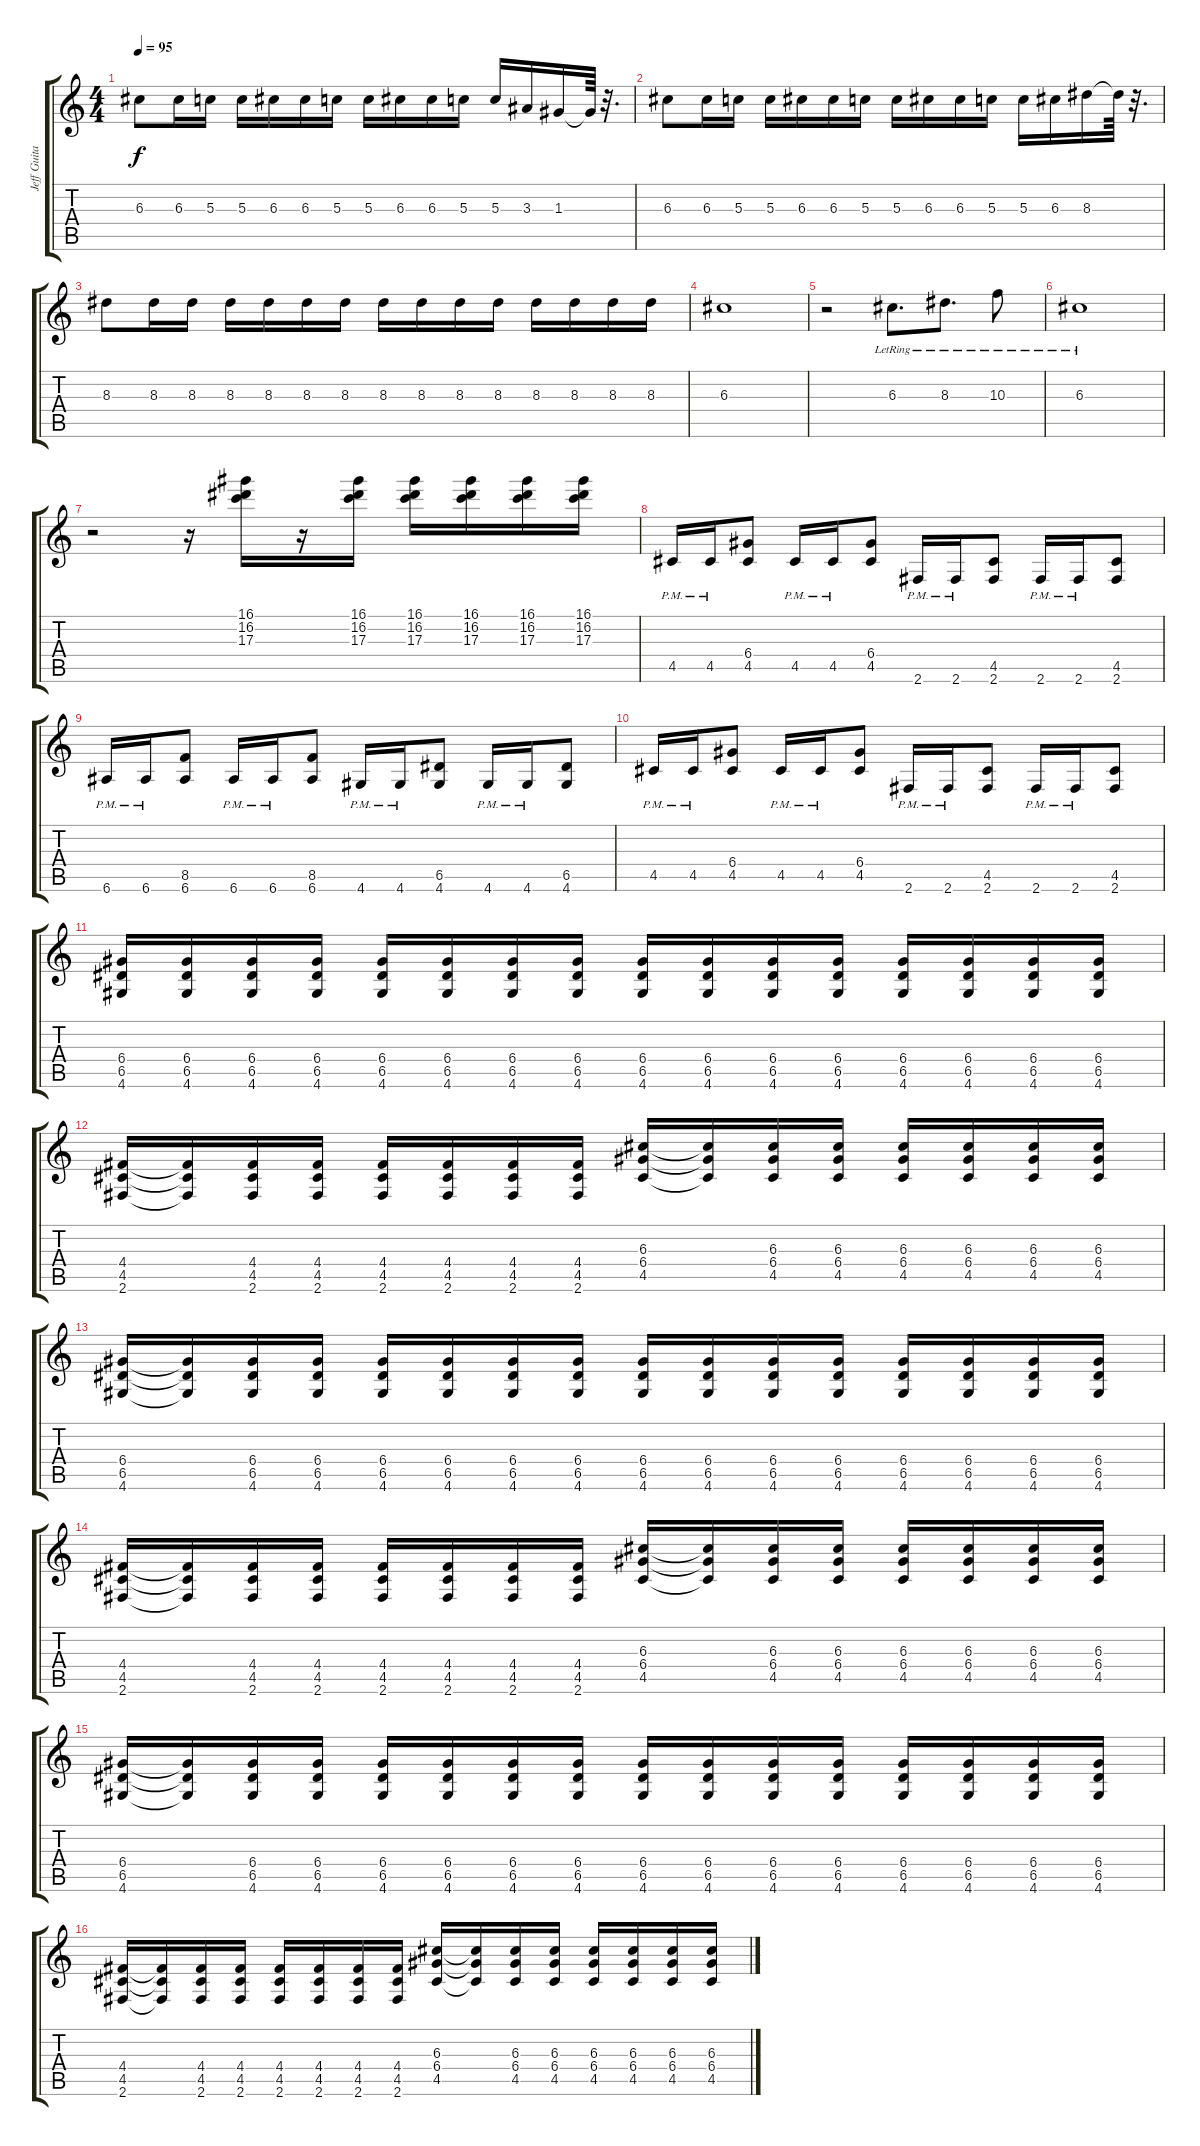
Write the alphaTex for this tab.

\track ("Jeff Guitarra 1" "Jeff Guita") {instrument overdrivenguitar}
\staff {score tabs}
\tuning (E4 B3 G3 D3 A2 E2) {hide}
\ts (4 4)
\tempo 95
\clef g2
\ks c
6.3.8{dy f} 6.3.16 5.3.16 5.3.16 6.3.16 6.3.16 5.3.16 5.3.16 6.3.16 6.3.16 5.3.16 5.3.16 3.3.16 1.3.16 1.3{t}.64 r.32{d} |
6.3.8 6.3.16 5.3.16 5.3.16 6.3.16 6.3.16 5.3.16 5.3.16 6.3.16 6.3.16 5.3.16 5.3.16 6.3.16 8.3.16 8.3{t}.64 r.32{d} |
8.3.8 8.3.16 8.3.16 8.3.16 8.3.16 8.3.16 8.3.16 8.3.16 8.3.16 8.3.16 8.3.16 8.3.16 8.3.16 8.3.16 8.3.16 |
6.3.1{volume 9} |
r.2 6.3{lr}.8{d} 8.3{lr}.8{d} 10.3{lr}.8 |
6.3{lr}.1 |
r.2{volume 16} r.16 (16.1 16.2 17.3).16 r.16 (16.1 16.2 17.3).16 (16.1 16.2 17.3).16 (16.1 16.2 17.3).16 (16.1 16.2 17.3).16 (16.1 16.2 17.3).16 |
4.5{pm}.16{instrument overdrivenguitar} 4.5{pm}.16 (6.4 4.5).8 4.5{pm}.16 4.5{pm}.16 (6.4 4.5).8 2.6{pm}.16 2.6{pm}.16 (4.5 2.6).8 2.6{pm}.16 2.6{pm}.16 (4.5 2.6).8 |
6.6{pm}.16 6.6{pm}.16 (8.5 6.6).8 6.6{pm}.16 6.6{pm}.16 (8.5 6.6).8 4.6{pm}.16 4.6{pm}.16 (6.5 4.6).8 4.6{pm}.16 4.6{pm}.16 (6.5 4.6).8 |
4.5{pm}.16 4.5{pm}.16 (6.4 4.5).8 4.5{pm}.16 4.5{pm}.16 (6.4 4.5).8 2.6{pm}.16 2.6{pm}.16 (4.5 2.6).8 2.6{pm}.16 2.6{pm}.16 (4.5 2.6).8 |
(6.4 6.5 4.6).16 (6.4 6.5 4.6).16 (6.4 6.5 4.6).16 (6.4 6.5 4.6).16 (6.4 6.5 4.6).16 (6.4 6.5 4.6).16 (6.4 6.5 4.6).16 (6.4 6.5 4.6).16 (6.4 6.5 4.6).16 (6.4 6.5 4.6).16 (6.4 6.5 4.6).16 (6.4 6.5 4.6).16 (6.4 6.5 4.6).16 (6.4 6.5 4.6).16 (6.4 6.5 4.6).16 (6.4 6.5 4.6).16 |
(4.4 4.5 2.6).16 (4.4{t} 4.5{t} 2.6{t}).16 (4.4 4.5 2.6).16 (4.4 4.5 2.6).16 (4.4 4.5 2.6).16 (4.4 4.5 2.6).16 (4.4 4.5 2.6).16 (4.4 4.5 2.6).16 (6.3 6.4 4.5).16 (6.3{t} 6.4{t} 4.5{t}).16 (6.3 6.4 4.5).16 (6.3 6.4 4.5).16 (6.3 6.4 4.5).16 (6.3 6.4 4.5).16 (6.3 6.4 4.5).16 (6.3 6.4 4.5).16 |
(6.4 6.5 4.6).16 (6.4{t} 6.5{t} 4.6{t}).16 (6.4 6.5 4.6).16 (6.4 6.5 4.6).16 (6.4 6.5 4.6).16 (6.4 6.5 4.6).16 (6.4 6.5 4.6).16 (6.4 6.5 4.6).16 (6.4 6.5 4.6).16 (6.4 6.5 4.6).16 (6.4 6.5 4.6).16 (6.4 6.5 4.6).16 (6.4 6.5 4.6).16 (6.4 6.5 4.6).16 (6.4 6.5 4.6).16 (6.4 6.5 4.6).16 |
(4.4 4.5 2.6).16 (4.4{t} 4.5{t} 2.6{t}).16 (4.4 4.5 2.6).16 (4.4 4.5 2.6).16 (4.4 4.5 2.6).16 (4.4 4.5 2.6).16 (4.4 4.5 2.6).16 (4.4 4.5 2.6).16 (6.3 6.4 4.5).16 (6.3{t} 6.4{t} 4.5{t}).16 (6.3 6.4 4.5).16 (6.3 6.4 4.5).16 (6.3 6.4 4.5).16 (6.3 6.4 4.5).16 (6.3 6.4 4.5).16 (6.3 6.4 4.5).16 |
(6.4 6.5 4.6).16 (6.4{t} 6.5{t} 4.6{t}).16 (6.4 6.5 4.6).16 (6.4 6.5 4.6).16 (6.4 6.5 4.6).16 (6.4 6.5 4.6).16 (6.4 6.5 4.6).16 (6.4 6.5 4.6).16 (6.4 6.5 4.6).16 (6.4 6.5 4.6).16 (6.4 6.5 4.6).16 (6.4 6.5 4.6).16 (6.4 6.5 4.6).16 (6.4 6.5 4.6).16 (6.4 6.5 4.6).16 (6.4 6.5 4.6).16 |
(4.4 4.5 2.6).16 (4.4{t} 4.5{t} 2.6{t}).16 (4.4 4.5 2.6).16 (4.4 4.5 2.6).16 (4.4 4.5 2.6).16 (4.4 4.5 2.6).16 (4.4 4.5 2.6).16 (4.4 4.5 2.6).16 (6.3 6.4 4.5).16 (6.3{t} 6.4{t} 4.5{t}).16 (6.3 6.4 4.5).16 (6.3 6.4 4.5).16 (6.3 6.4 4.5).16 (6.3 6.4 4.5).16 (6.3 6.4 4.5).16 (6.3 6.4 4.5).16
